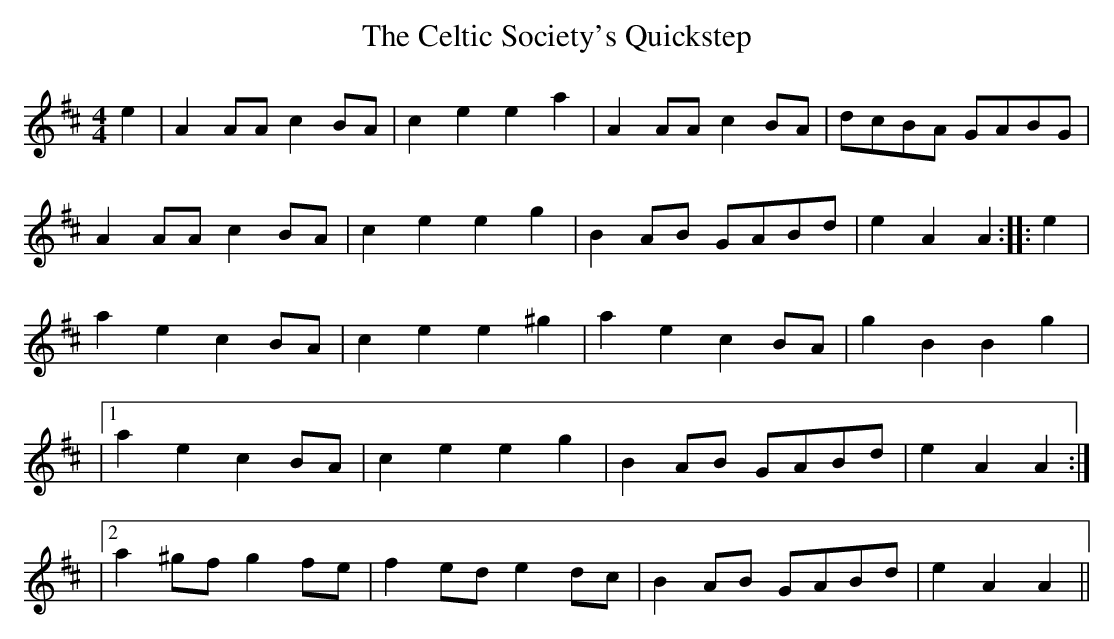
X:1
T:Celtic Society's Quickstep, The
M:4/4
L:1/8
K:Amix
e2 | A2 AA c2 BA | c2 e2 e2 a2 | A2 AA c2 BA | dcBA GABG |
A2 AA c2 BA | c2 e2 e2 g2 | B2 AB GABd | e2 A2 A2 :: e2 |
a2 e2 c2 BA | c2 e2 e2 ^g2 | a2 e2 c2 BA | g2 B2 B2 g2 |
|1a2 e2 c2 BA | c2 e2 e2 g2 | B2 AB GABd | e2 A2 A2 :|
|2a2 ^gf g2 fe | f2 ed e2 dc | B2 AB GABd | e2 A2 A2 ||**
